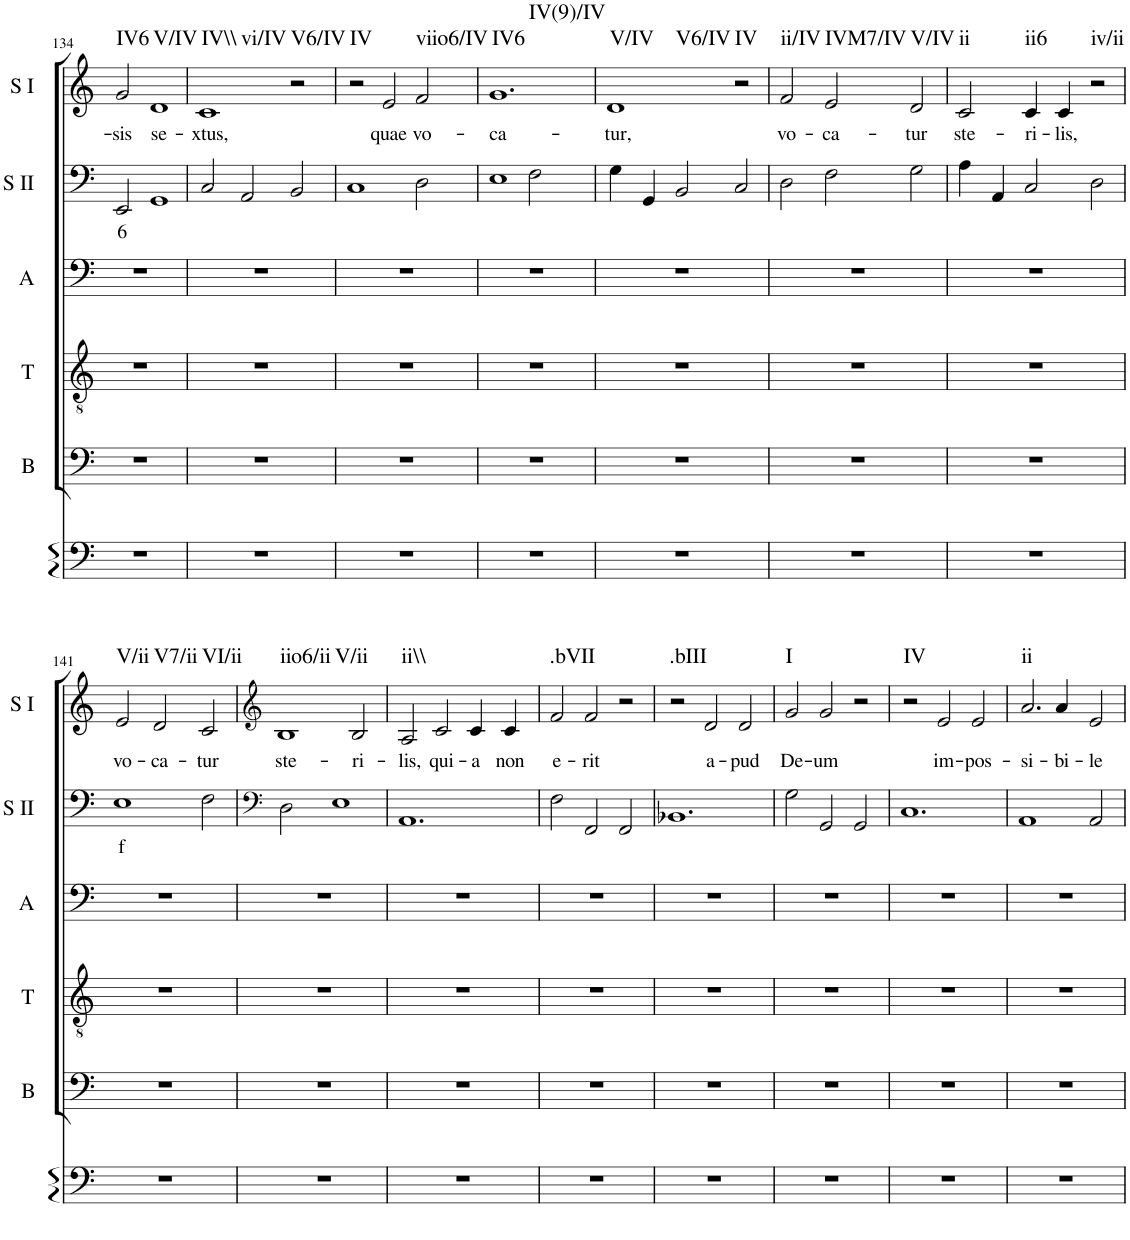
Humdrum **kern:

**kern	**kern	**kern	**kern	**kern	**text	**kern	**text	**harte
*part6	*part5	*part4	*part3	*part2	*part2	*part1	*part1	*part1
*staff6	*staff5	*staff4	*staff3	*staff2	*staff2	*staff1	*staff1	*
*I"Continuo	*I"Bass	*I"Tenor	*I"Alto	*I"Soprano II	*	*I"Soprano I	*	*
*	*I'B	*I'T	*I'A	*I'S II	*	*I'S I	*	*
!!LO:PB:g=z
*clefF4	*clefF4	*clefGv2	*clefF4	*clefF4	*	*clefG2	*	*
*k[]	*k[]	*k[]	*k[]	*k[]	*	*k[]	*	*
*M3/2	*M3/2	*M3/2	*M3/2	*M3/2	*	*M3/2	*	*
=134	=134	=134	=134	=134	=134	=134	=134	=134
!	!	!	!	!	!LO:LY:b	!	!LO:LY:b	!LO:H:kt=IV6
1.r	1.r	1.r	1.r	2EE/	6	2g/	sis	N
!	!	!	!	!	!	!	!LO:LY:b	!LO:H:kt=V/IV
.	.	.	.	1GG	.	1d	se-	N
=135	=135	=135	=135	=135	=135	=135	=135	=135
!	!	!	!	!	!	!	!LO:LY:b	!LO:H:n=1:kt=IV\\
!	!	!	!	!	!	!	!	!LO:H:n=2:kt=vi/IV
1.r	1.r	1.r	1.r	2C/	.	1c	xtus,	N N
.	.	.	.	2AA/	.	.	.	.
!	!	!	!	!	!	!	!	!LO:H:kt=V6/IV
.	.	.	.	2BB/	.	2r	.	N
=136	=136	=136	=136	=136	=136	=136	=136	=136
!	!	!	!	!	!	!	!	!LO:H:kt=IV
1.r	1.r	1.r	1.r	1C	.	2r	.	N
!	!	!	!	!	!	!	!LO:LY:b	!
.	.	.	.	.	.	2e/	quae	.
!	!	!	!	!	!	!	!LO:LY:b	!LO:H:kt=viio6/IV
.	.	.	.	2D\	.	2f/	vo-	N
=137	=137	=137	=137	=137	=137	=137	=137	=137
!	!	!	!	!	!	!	!LO:LY:b	!LO:H:n=1:kt=IV6
!	!	!	!	!	!	!	!	!LO:H:n=2:kt=IV(9)/IV
1.r	1.r	1.r	1.r	1E	.	1.g	ca-	N N
.	.	.	.	2F\	.	.	.	.
=138	=138	=138	=138	=138	=138	=138	=138	=138
!	!	!	!	!	!	!	!LO:LY:b	!LO:H:n=1:kt=V/IV
!	!	!	!	!	!	!	!	!LO:H:n=2:kt=V6/IV
1.r	1.r	1.r	1.r	4G\	.	1d	tur,	N N
.	.	.	.	4GG/	.	.	.	.
.	.	.	.	2BB/	.	.	.	.
!	!	!	!	!	!	!	!	!LO:H:kt=IV
.	.	.	.	2C/	.	2r	.	N
=139	=139	=139	=139	=139	=139	=139	=139	=139
!	!	!	!	!	!	!	!LO:LY:b	!LO:H:kt=ii/IV
1.r	1.r	1.r	1.r	2D\	.	2f/	vo-	N
!	!	!	!	!	!	!	!LO:LY:b	!LO:H:kt=IVM7/IV
.	.	.	.	2F\	.	2e/	ca-	N
!	!	!	!	!	!	!	!LO:LY:b	!LO:H:kt=V/IV
.	.	.	.	2G\	.	2d/	tur	N
=140	=140	=140	=140	=140	=140	=140	=140	=140
!	!	!	!	!	!	!	!LO:LY:b	!LO:H:kt=ii
1.r	1.r	1.r	1.r	4A\	.	2c/	ste-	N
.	.	.	.	4AA/	.	.	.	.
!	!	!	!	!	!	!	!LO:LY:b	!LO:H:kt=ii6
.	.	.	.	2C/	.	4c/	ri-	N
!	!	!	!	!	!	!	!LO:LY:b	!
.	.	.	.	.	.	4c/	lis,	.
!	!	!	!	!	!	!	!	!LO:H:kt=iv/ii
.	.	.	.	2D\	.	2r	.	N
!!LO:LB:g=z
=141	=141	=141	=141	=141	=141	=141	=141	=141
!	!	!	!	!	!LO:LY:b	!	!LO:LY:b	!LO:H:kt=V/ii
1.r	1.r	1.r	1.r	1E	f	2e/	vo-	N
!	!	!	!	!	!	!	!LO:LY:b	!LO:H:kt=V7/ii
.	.	.	.	.	.	2d/	ca-	N
!	!	!	!	!	!	!	!LO:LY:b	!LO:H:kt=VI/ii
.	.	.	.	2F\	.	2c/	tur	N
=142	=142	=142	=142	=142	=142	=142	=142	=142
*	*	*	*	*clefF4	*	*clefG2	*	*
!	!	!	!	!	!	!	!LO:LY:b	!LO:H:n=1:kt=iio6/ii
!	!	!	!	!	!	!	!	!LO:H:n=2:kt=V/ii
1.r	1.r	1.r	1.r	2D\	.	1B	ste-	N N
.	.	.	.	1E	.	.	.	.
!	!	!	!	!	!	!	!LO:LY:b	!
.	.	.	.	.	.	2B/	ri-	.
=143	=143	=143	=143	=143	=143	=143	=143	=143
!	!	!	!	!	!	!	!LO:LY:b	!LO:H:kt=ii\\
1.r	1.r	1.r	1.r	1.AA	.	2A/	lis,	N
!	!	!	!	!	!	!	!LO:LY:b	!
.	.	.	.	.	.	2c/	qui-	.
!	!	!	!	!	!	!	!LO:LY:b	!
.	.	.	.	.	.	4c/	a	.
!	!	!	!	!	!	!	!LO:LY:b	!
.	.	.	.	.	.	4c/	non	.
=144	=144	=144	=144	=144	=144	=144	=144	=144
!	!	!	!	!	!	!	!LO:LY:b	!LO:H:kt=.bVII
1.r	1.r	1.r	1.r	2F\	.	2f/	e-	N
!	!	!	!	!	!	!	!LO:LY:b	!
.	.	.	.	2FF/	.	2f/	rit	.
.	.	.	.	2FF/	.	2r	.	.
=145	=145	=145	=145	=145	=145	=145	=145	=145
!	!	!	!	!	!	!	!	!LO:H:kt=.bIII
1.r	1.r	1.r	1.r	1.BB-X	.	2r	.	N
!	!	!	!	!	!	!	!LO:LY:b	!
.	.	.	.	.	.	2d/	a-	.
!	!	!	!	!	!	!	!LO:LY:b	!
.	.	.	.	.	.	2d/	pud	.
=146	=146	=146	=146	=146	=146	=146	=146	=146
!	!	!	!	!	!	!	!LO:LY:b	!LO:H:kt=I
1.r	1.r	1.r	1.r	2G\	.	2g/	De-	N
!	!	!	!	!	!	!	!LO:LY:b	!
.	.	.	.	2GG/	.	2g/	um	.
.	.	.	.	2GG/	.	2r	.	.
=147	=147	=147	=147	=147	=147	=147	=147	=147
!	!	!	!	!	!	!	!	!LO:H:kt=IV
1.r	1.r	1.r	1.r	1.C	.	2r	.	N
!	!	!	!	!	!	!	!LO:LY:b	!
.	.	.	.	.	.	2e/	im-	.
!	!	!	!	!	!	!	!LO:LY:b	!
.	.	.	.	.	.	2e/	pos-	.
=148	=148	=148	=148	=148	=148	=148	=148	=148
!	!	!	!	!	!	!	!LO:LY:b	!LO:H:kt=ii
1.r	1.r	1.r	1.r	1AA	.	2.a/	si-	N
!	!	!	!	!	!	!	!LO:LY:b	!
.	.	.	.	.	.	4a/	bi-	.
!	!	!	!	!	!	!	!LO:LY:b	!
.	.	.	.	2AA/	.	2e/	le	.
=	=	=	=	=	=	=	=	=
*-	*-	*-	*-	*-	*-	*-	*-	*-
